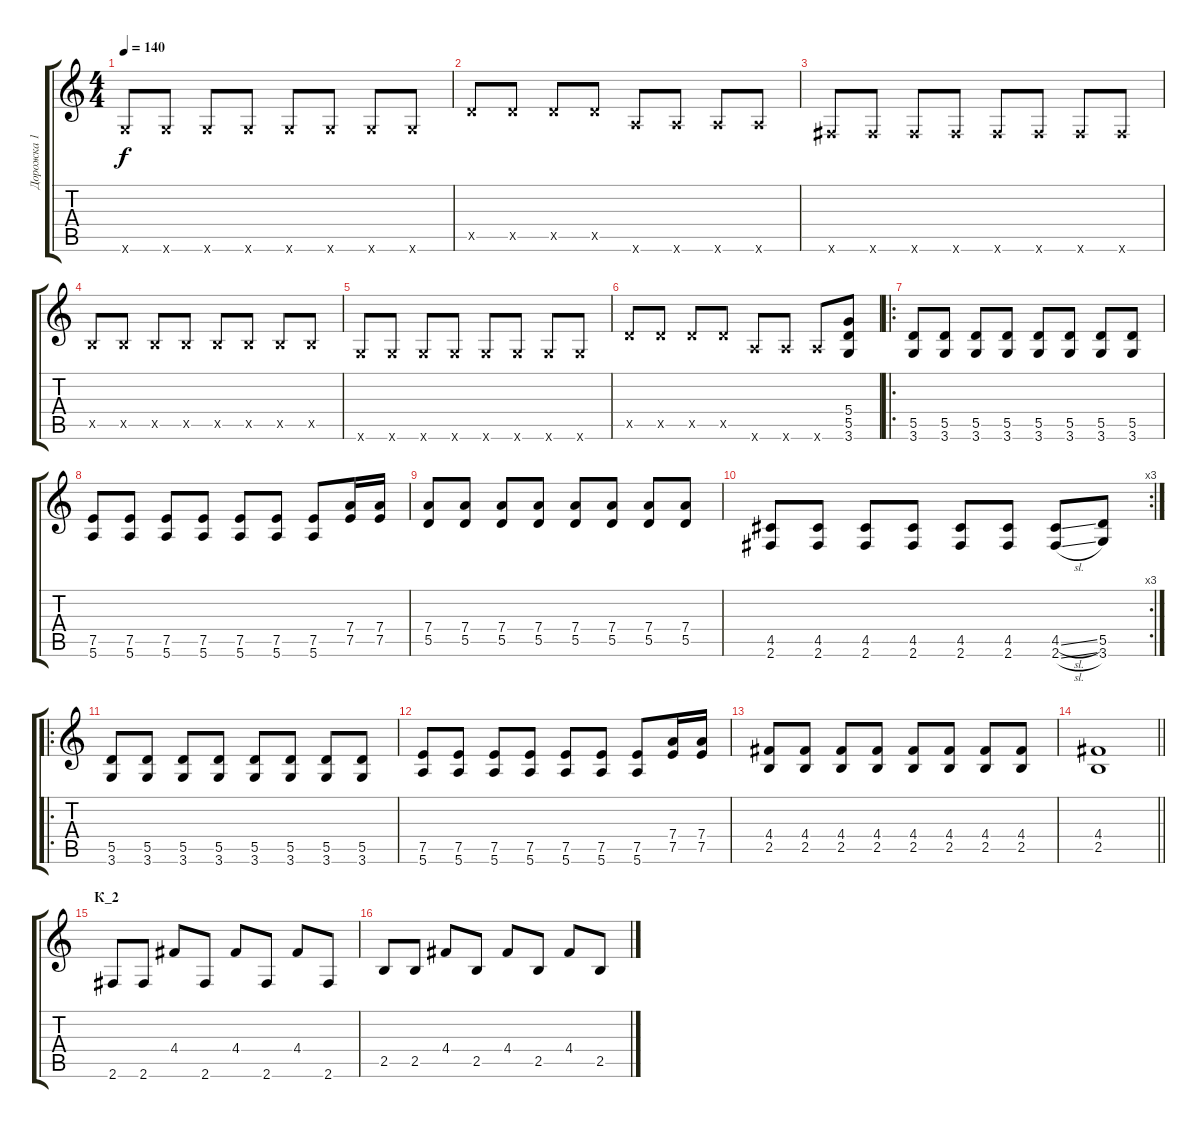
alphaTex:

\track ("Дорожка 1" "Дорожка 1") {instrument acousticguitarsteel}
\staff {score tabs}
\tuning (E4 B3 G3 D3 A2 E2) {hide}
\ts (4 4)
\tempo 140
\clef g2
\ks c
3.6{x}.8{dy f} 3.6{x}.8 3.6{x}.8 3.6{x}.8 3.6{x}.8 3.6{x}.8 3.6{x}.8 3.6{x}.8 |
5.5{x}.8 5.5{x}.8 5.5{x}.8 5.5{x}.8 5.6{x}.8 5.6{x}.8 5.6{x}.8 5.6{x}.8 |
2.6{x}.8{instrument distortionguitar} 2.6{x}.8 2.6{x}.8 2.6{x}.8 2.6{x}.8 2.6{x}.8 2.6{x}.8 2.6{x}.8 |
2.5{x}.8 2.5{x}.8 2.5{x}.8 2.5{x}.8 2.5{x}.8 2.5{x}.8 2.5{x}.8 2.5{x}.8 |
3.6{x}.8 3.6{x}.8 3.6{x}.8 3.6{x}.8 3.6{x}.8 3.6{x}.8 3.6{x}.8 3.6{x}.8 |
5.5{x}.8 5.5{x}.8 5.5{x}.8 5.5{x}.8 5.6{x}.8 5.6{x}.8 5.6{x}.8 (5.4 5.5 3.6).8 |
\ro
(5.5 3.6).8 (5.5 3.6).8 (5.5 3.6).8 (5.5 3.6).8 (5.5 3.6).8 (5.5 3.6).8 (5.5 3.6).8 (5.5 3.6).8 |
(7.5 5.6).8 (7.5 5.6).8 (7.5 5.6).8 (7.5 5.6).8 (7.5 5.6).8 (7.5 5.6).8 (7.5 5.6).8 (7.4 7.5).16 (7.4 7.5).16 |
(7.4 5.5).8 (7.4 5.5).8 (7.4 5.5).8 (7.4 5.5).8 (7.4 5.5).8 (7.4 5.5).8 (7.4 5.5).8 (7.4 5.5).8 |
\rc 3
(4.5 2.6).8 (4.5 2.6).8 (4.5 2.6).8 (4.5 2.6).8 (4.5 2.6).8 (4.5 2.6).8 (4.5{sl} 2.6{sl}).8 (5.5 3.6).8 |
\ro
(5.5 3.6).8 (5.5 3.6).8 (5.5 3.6).8 (5.5 3.6).8 (5.5 3.6).8 (5.5 3.6).8 (5.5 3.6).8 (5.5 3.6).8 |
(7.5 5.6).8 (7.5 5.6).8 (7.5 5.6).8 (7.5 5.6).8 (7.5 5.6).8 (7.5 5.6).8 (7.5 5.6).8 (7.4 7.5).16 (7.4 7.5).16 |
(4.4 2.5).8 (4.4 2.5).8 (4.4 2.5).8 (4.4 2.5).8 (4.4 2.5).8 (4.4 2.5).8 (4.4 2.5).8 (4.4 2.5).8 |
\barLineRight lightlight
(4.4 2.5).1 |
\section ("" "К_2")
2.6.8{volume 6 instrument acousticguitarsteel} 2.6.8 4.4.8 2.6.8 4.4.8 2.6.8 4.4.8 2.6.8 |
2.5.8 2.5.8 4.4.8 2.5.8 4.4.8 2.5.8 4.4.8 2.5.8
